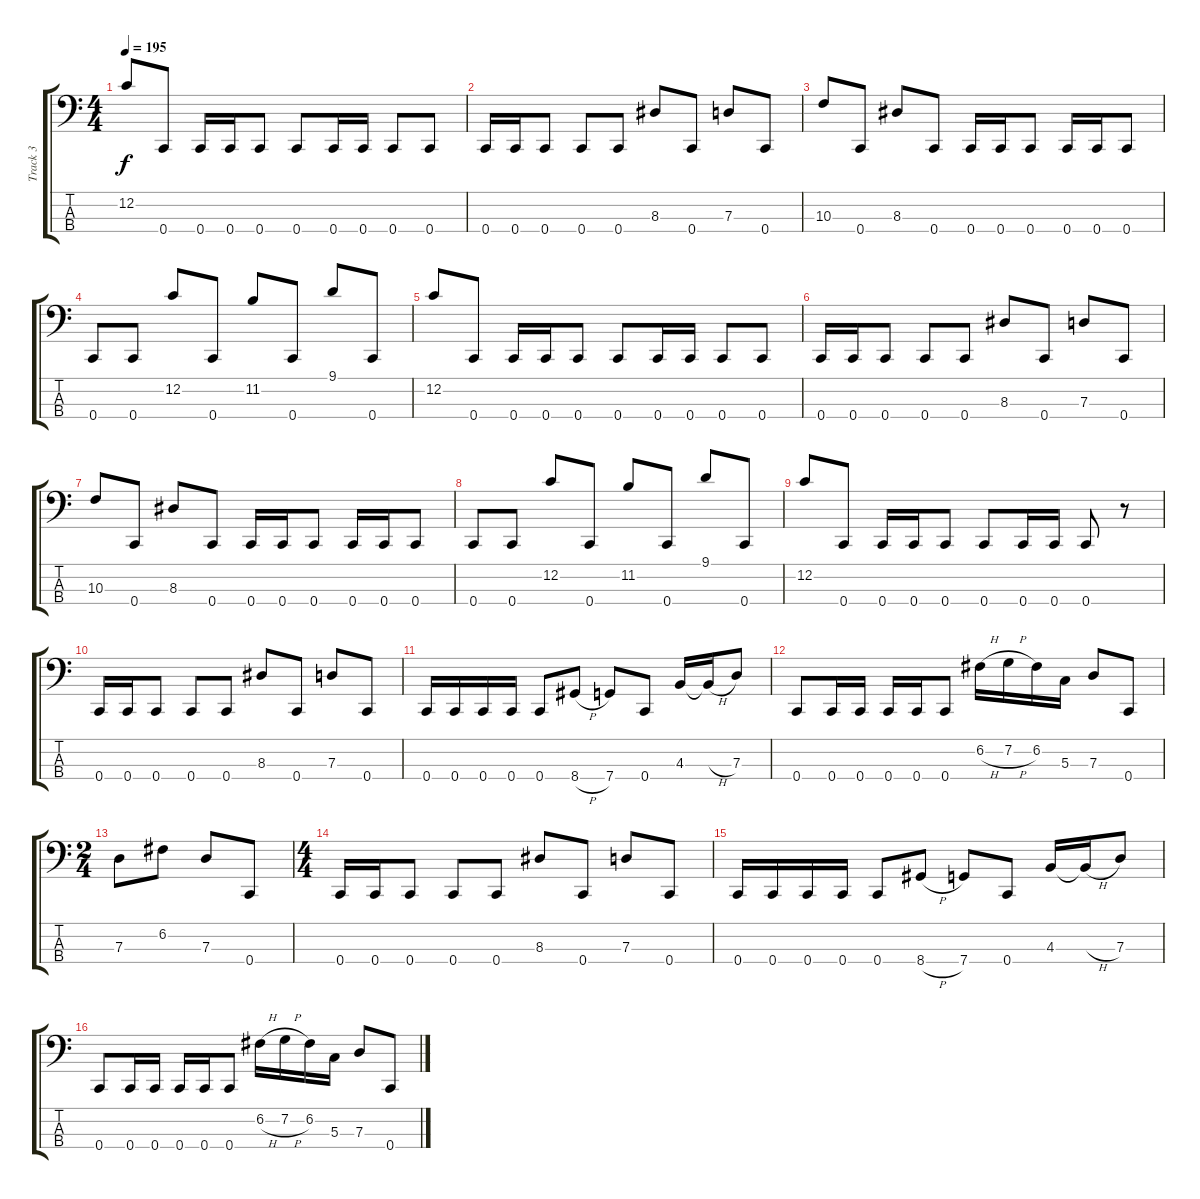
\track ("Track 3" "Track 3") {instrument electricbasspick}
\staff {score tabs}
\tuning (F2 C2 G1 C1) {hide}
\ts (4 4)
\tempo 195
\clef f4
\ks c
12.2.8{dy f} 0.4.8 0.4.16 0.4.16 0.4.8 0.4.8 0.4.16 0.4.16 0.4.8 0.4.8 |
0.4.16 0.4.16 0.4.8 0.4.8 0.4.8 8.3.8 0.4.8 7.3.8 0.4.8 |
10.3.8 0.4.8 8.3.8 0.4.8 0.4.16 0.4.16 0.4.8 0.4.16 0.4.16 0.4.8 |
0.4.8 0.4.8 12.2.8 0.4.8 11.2.8 0.4.8 9.1.8 0.4.8 |
12.2.8 0.4.8 0.4.16 0.4.16 0.4.8 0.4.8 0.4.16 0.4.16 0.4.8 0.4.8 |
0.4.16 0.4.16 0.4.8 0.4.8 0.4.8 8.3.8 0.4.8 7.3.8 0.4.8 |
10.3.8 0.4.8 8.3.8 0.4.8 0.4.16 0.4.16 0.4.8 0.4.16 0.4.16 0.4.8 |
0.4.8 0.4.8 12.2.8 0.4.8 11.2.8 0.4.8 9.1.8 0.4.8 |
12.2.8 0.4.8 0.4.16 0.4.16 0.4.8 0.4.8 0.4.16 0.4.16 0.4.8 r.8 |
0.4.16 0.4.16 0.4.8 0.4.8 0.4.8 8.3.8 0.4.8 7.3.8 0.4.8 |
0.4.16 0.4.16 0.4.16 0.4.16 0.4.8 8.4{h}.8 7.4.8 0.4.8 4.3.16 4.3{h t}.16 7.3.8 |
0.4.8 0.4.16 0.4.16 0.4.16 0.4.16 0.4.8 6.2{h}.16 7.2{h}.16 6.2.16 5.3.16 7.3.8 0.4.8 |
\ts (2 4)
7.3.8 6.2.8 7.3.8 0.4.8 |
\ts (4 4)
0.4.16 0.4.16 0.4.8 0.4.8 0.4.8 8.3.8 0.4.8 7.3.8 0.4.8 |
0.4.16 0.4.16 0.4.16 0.4.16 0.4.8 8.4{h}.8 7.4.8 0.4.8 4.3.16 4.3{h t}.16 7.3.8 |
0.4.8 0.4.16 0.4.16 0.4.16 0.4.16 0.4.8 6.2{h}.16 7.2{h}.16 6.2.16 5.3.16 7.3.8 0.4.8
